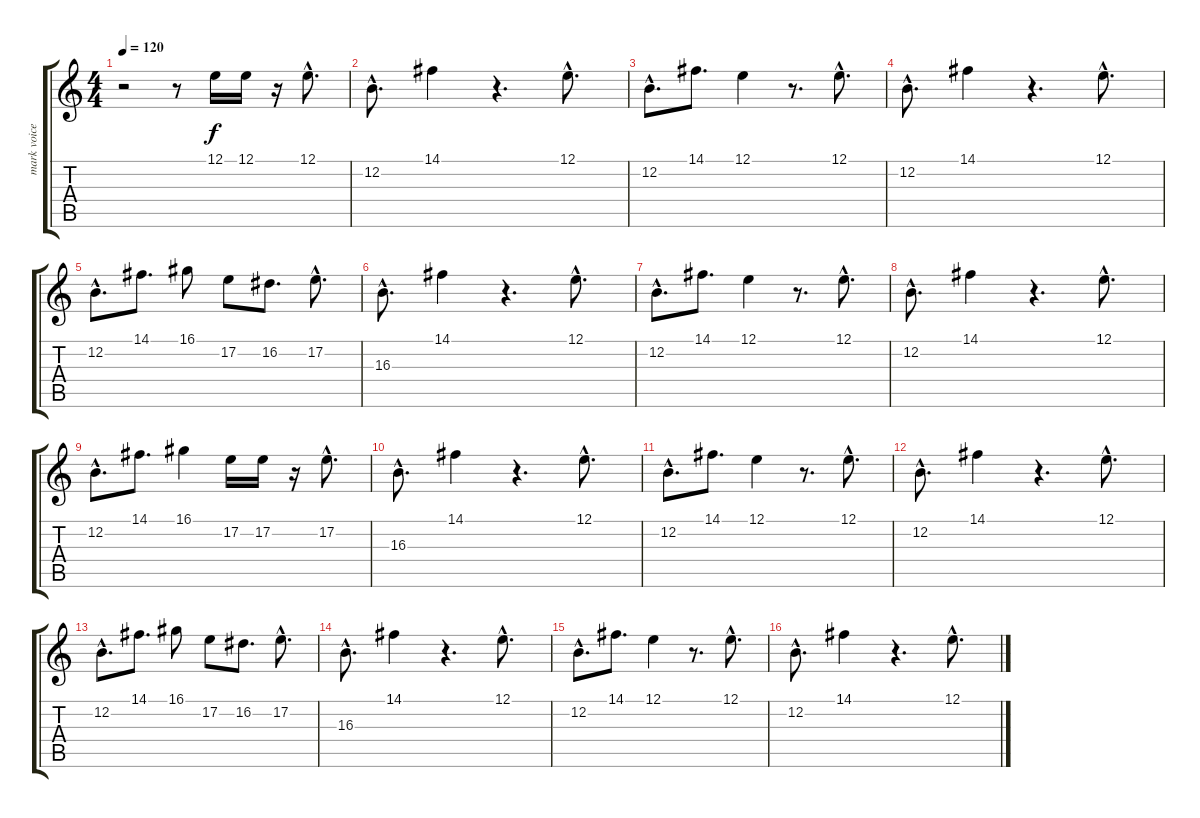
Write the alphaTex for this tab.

\track ("mark voice" "mark voice") {instrument tenorsax}
\staff {score tabs}
\tuning (E4 B3 G3 D3 A2 E2) {hide}
\ts (4 4)
\tempo 120
\clef g2
\ks c
r.2{dy f} r.8 12.1.16 12.1.16 r.16 12.1{hac}.8{d} |
12.2{hac}.8{d} 14.1.4 r.4{d} 12.1{hac}.8{d} |
12.2{hac}.8{d} 14.1.8{d} 12.1.4 r.8{d} 12.1{hac}.8{d} |
12.2{hac}.8{d} 14.1.4 r.4{d} 12.1{hac}.8{d} |
12.2{hac}.8{d} 14.1.8{d} 16.1.8 17.2.8 16.2.8{d} 17.2{hac}.8{d} |
16.3{hac}.8{d} 14.1.4 r.4{d} 12.1{hac}.8{d} |
12.2{hac}.8{d} 14.1.8{d} 12.1.4 r.8{d} 12.1{hac}.8{d} |
12.2{hac}.8{d} 14.1.4 r.4{d} 12.1{hac}.8{d} |
12.2{hac}.8{d} 14.1.8{d} 16.1.4 17.2.16 17.2.16 r.16 17.2{hac}.8{d} |
16.3{hac}.8{d} 14.1.4 r.4{d} 12.1{hac}.8{d} |
12.2{hac}.8{d} 14.1.8{d} 12.1.4 r.8{d} 12.1{hac}.8{d} |
12.2{hac}.8{d} 14.1.4 r.4{d} 12.1{hac}.8{d} |
12.2{hac}.8{d} 14.1.8{d} 16.1.8 17.2.8 16.2.8{d} 17.2{hac}.8{d} |
16.3{hac}.8{d} 14.1.4 r.4{d} 12.1{hac}.8{d} |
12.2{hac}.8{d} 14.1.8{d} 12.1.4 r.8{d} 12.1{hac}.8{d} |
12.2{hac}.8{d} 14.1.4 r.4{d} 12.1{hac}.8{d}
